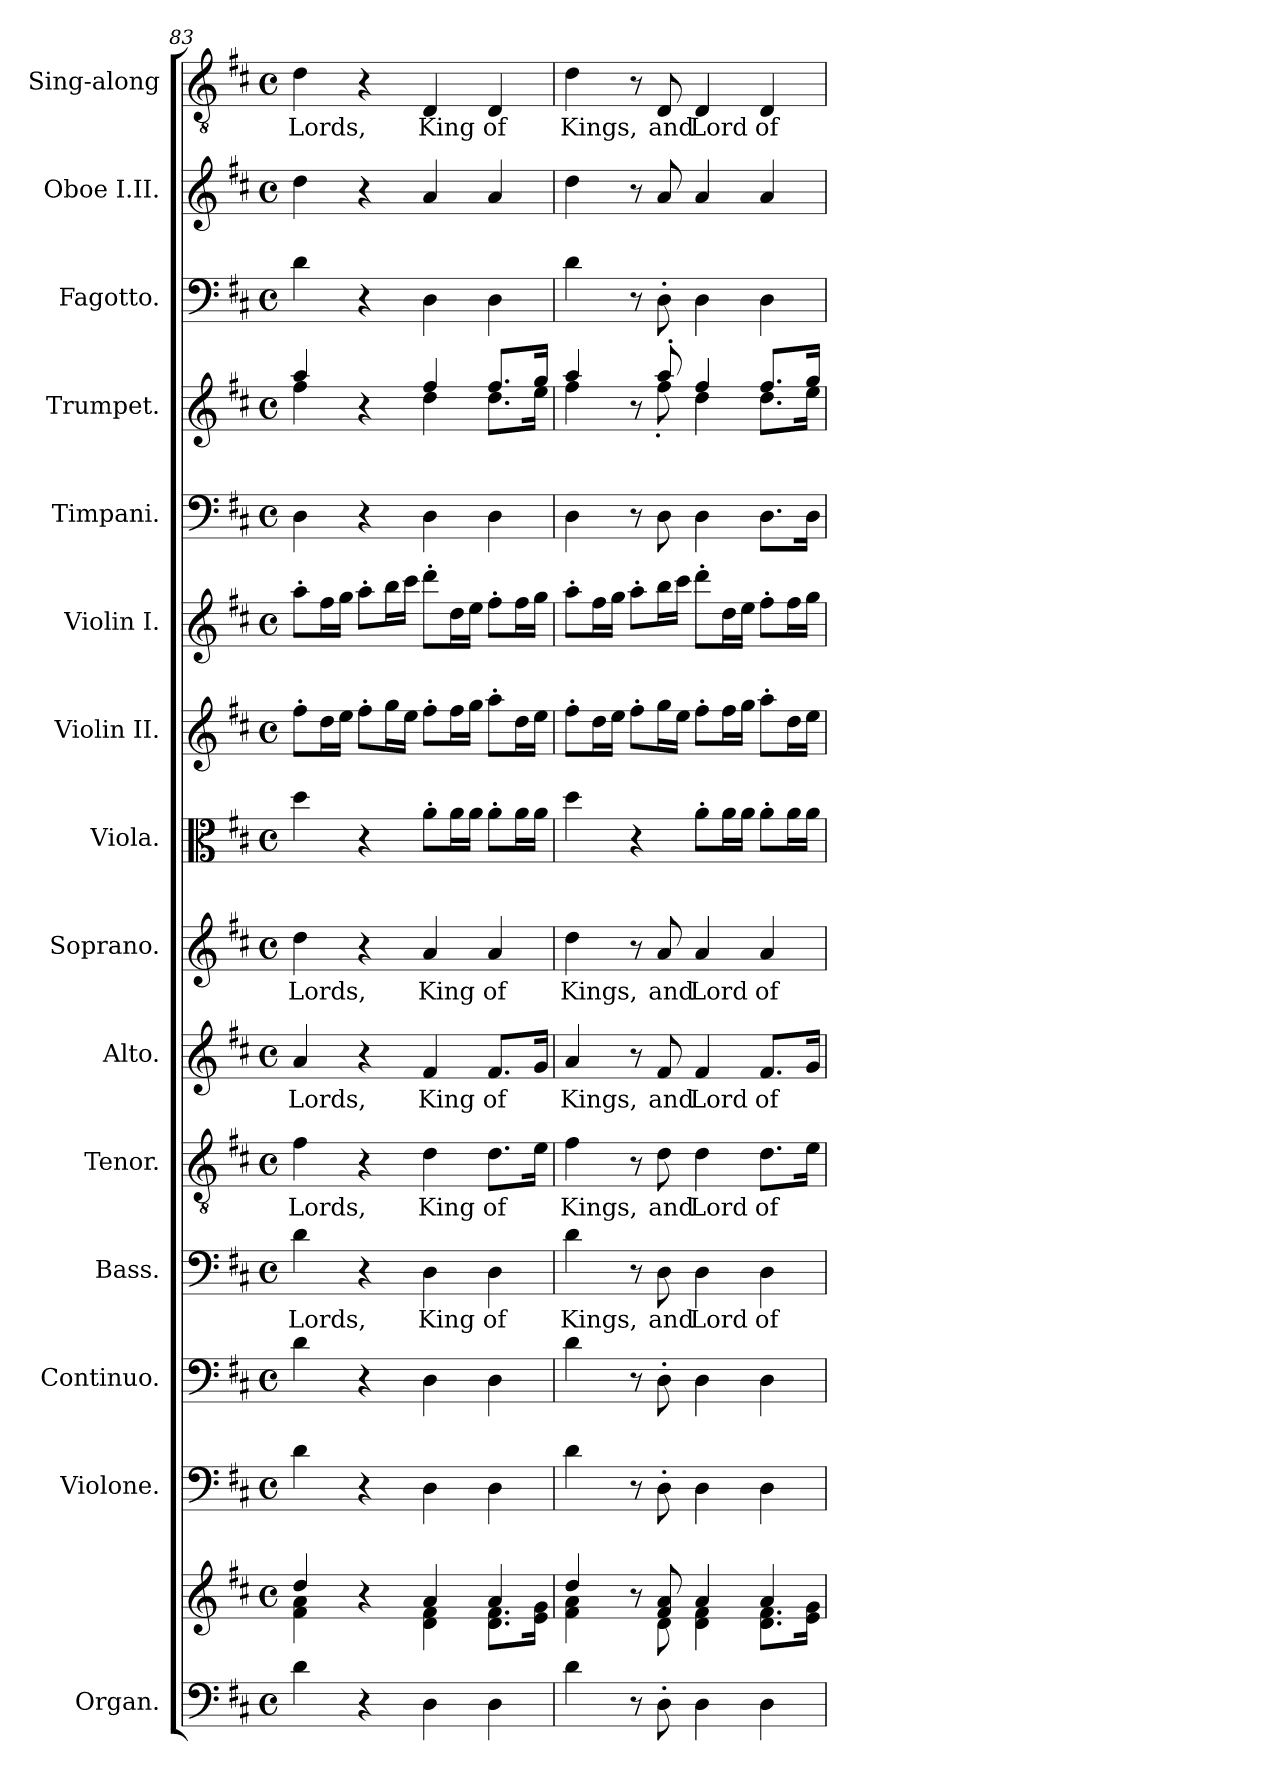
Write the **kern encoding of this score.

**kern	**kern	**text	**kern	**kern	**kern	**text	**kern	**text	**kern	**text	**kern	**text	**kern	**kern	**kern	**kern	**kern	**kern	**kern	**kern	**text
*part15	*part15	*part15	*part14	*part13	*part12	*part12	*part11	*part11	*part10	*part10	*part9	*part9	*part8	*part7	*part6	*part5	*part4	*part3	*part2	*part1	*part1
*staff16	*staff15	*staff15	*staff14	*staff13	*staff12	*staff12	*staff11	*staff11	*staff10	*staff10	*staff9	*staff9	*staff8	*staff7	*staff6	*staff5	*staff4	*staff3	*staff2	*staff1	*staff1
*I"Organ.	*	*	*I"Violone.	*I"Continuo.	*I"Bass.	*	*I"Tenor.	*	*I"Alto.	*	*I"Soprano.	*	*I"Viola.	*I"Violin II.	*I"Violin I.	*I"Timpani.	*I"Trumpet.	*I"Fagotto.	*I"Oboe I.II.	*I"Sing-along	*
*	*	*	*	*	*	*	*	*	*	*	*	*	*	*	*	*I'Timp	*I'Tpt	*	*I'Ob	*	*
*clefF4	*clefG2	*	*clefF4	*clefF4	*clefF4	*	*clefGv2	*	*clefG2	*	*clefG2	*	*clefC3	*clefG2	*clefG2	*clefF4	*clefG2	*clefF4	*clefG2	*clefGv2	*
*	*	*	*ITrd7c12	*	*	*	*	*	*	*	*	*	*	*	*	*	*	*	*	*	*
*k[f#c#]	*k[f#c#]	*	*k[f#c#]	*k[f#c#]	*k[f#c#]	*	*k[f#c#]	*	*k[f#c#]	*	*k[f#c#]	*	*k[f#c#]	*k[f#c#]	*k[f#c#]	*k[f#c#]	*k[f#c#]	*k[f#c#]	*k[f#c#]	*k[f#c#]	*
*M4/4	*M4/4	*	*M4/4	*M4/4	*M4/4	*	*M4/4	*	*M4/4	*	*M4/4	*	*M4/4	*M4/4	*M4/4	*M4/4	*M4/4	*M4/4	*M4/4	*M4/4	*
*met(c)	*met(c)	*	*met(c)	*met(c)	*met(c)	*	*met(c)	*	*met(c)	*	*met(c)	*	*met(c)	*met(c)	*met(c)	*met(c)	*met(c)	*met(c)	*met(c)	*met(c)	*
=83	=83	=83	=83	=83	=83	=83	=83	=83	=83	=83	=83	=83	=83	=83	=83	=83	=83	=83	=83	=83	=83
*	*^	*	*	*	*	*	*	*	*	*	*	*	*	*	*	*	*	*	*	*	*
!	!	!	!	!	!	!	!LO:LY:b	!	!LO:LY:b	!	!LO:LY:b	!	!LO:LY:b	!	!	!	!	!	!	!	!	!LO:LY:b
*	*	*	*	*	*	*	*	*	*	*	*	*	*	*	*	*	*	*^	*	*	*	*
4d\	4dd!/	4f#!\ 4a!\	.	4D\	4d\	4d\	Lords,	4f#\	Lords,	4a/	Lords,	4dd\	Lords,	4dd\	8ff#'\L	8aa'\L	4D\	4aa/	4ff#\	4d\	4dd\	4d\	Lords,
.	.	.	.	.	.	.	.	.	.	.	.	.	.	.	16dd\L	16ff#\L	.	.	.	.	.	.	.
.	.	.	.	.	.	.	.	.	.	.	.	.	.	.	16ee\JJ	16gg\JJ	.	.	.	.	.	.	.
4r	4r	4ryy	.	4r	4r	4r	.	4r	.	4r	.	4r	.	4r	8ff#'\L	8aa'\L	4r	4r	4ryy	4r	4r	4r	.
.	.	.	.	.	.	.	.	.	.	.	.	.	.	.	16gg\L	16bb\L	.	.	.	.	.	.	.
.	.	.	.	.	.	.	.	.	.	.	.	.	.	.	16ee\JJ	16ccc#\JJ	.	.	.	.	.	.	.
!	!	!	!	!	!	!	!LO:LY:b	!	!LO:LY:b	!	!LO:LY:b	!	!LO:LY:b	!	!	!	!	!	!	!	!	!	!LO:LY:b
4D\	4a!/	4d!\ 4f#!\	.	4DD\	4D\	4D\	King	4d\	King	4f#/	King	4a/	King	8a'\L	8ff#'\L	8ddd'\L	4D\	4ff#/	4dd\	4D\	4a/	4D/	King
.	.	.	.	.	.	.	.	.	.	.	.	.	.	16a\L	16ff#\L	16dd\L	.	.	.	.	.	.	.
.	.	.	.	.	.	.	.	.	.	.	.	.	.	16a\JJ	16gg\JJ	16ee\JJ	.	.	.	.	.	.	.
!	!	!	!	!	!	!	!LO:LY:b	!	!LO:LY:b	!	!LO:LY:b	!	!LO:LY:b	!	!	!	!	!	!	!	!	!	!LO:LY:b
4D\	4a!/	8.d!\ 8.f#!\L	.	4DD\	4D\	4D\	of	8.d\L	of	8.f#/L	of	4a/	of	8a'\L	8aa'\L	8ff#'\L	4D\	8.ff#/L	8.dd\L	4D\	4a/	4D/	of
.	.	.	.	.	.	.	.	.	.	.	.	.	.	16a\L	16dd\L	16ff#\L	.	.	.	.	.	.	.
.	.	16e!\ 16g!\Jk	.	.	.	.	.	16e\Jk	.	16g/Jk	.	.	.	16a\JJ	16ee\JJ	16gg\JJ	.	16gg/Jk	16ee\Jk	.	.	.	.
!!LO:PB:g=z
=84	=84	=84	=84	=84	=84	=84	=84	=84	=84	=84	=84	=84	=84	=84	=84	=84	=84	=84	=84	=84	=84	=84	=84
!	!	!	!LO:LY:b	!	!	!	!LO:LY:b	!	!LO:LY:b	!	!LO:LY:b	!	!LO:LY:b	!	!	!	!	!	!	!	!	!	!LO:LY:b
4d\	4dd!/	4f#!\ 4a!\	.	4D\	4d\	4d\	Kings,	4f#\	Kings,	4a/	Kings,	4dd\	Kings,	4dd\	8ff#'\L	8aa'\L	4D\	4aa/	4ff#\	4d\	4dd\	4d\	Kings,
.	.	.	.	.	.	.	.	.	.	.	.	.	.	.	16dd\L	16ff#\L	.	.	.	.	.	.	.
.	.	.	.	.	.	.	.	.	.	.	.	.	.	.	16ee\JJ	16gg\JJ	.	.	.	.	.	.	.
8r	8r	8ryy	.	8r	8r	8r	.	8r	.	8r	.	8r	.	4r	8ff#'\L	8aa'\L	8r	8r	8ryy	8r	8r	8r	.
!	!	!	!	!	!	!	!LO:LY:b	!	!LO:LY:b	!	!LO:LY:b	!	!LO:LY:b	!	!	!	!	!	!	!	!	!	!LO:LY:b
8D'\	8f#!/ 8a!/	8d!\	.	8DD'\	8D'\	8D\	and	8d\	and	8f#/	and	8a/	and	.	16gg\L	16bb\L	8D\	8aa'/	8ff#'\	8D'\	8a/	8D/	and
.	.	.	.	.	.	.	.	.	.	.	.	.	.	.	16ee\JJ	16ccc#\JJ	.	.	.	.	.	.	.
!	!	!	!	!	!	!	!LO:LY:b	!	!LO:LY:b	!	!LO:LY:b	!	!LO:LY:b	!	!	!	!	!	!	!	!	!	!LO:LY:b
4D\	4a!/	4d!\ 4f#!\	.	4DD\	4D\	4D\	Lord	4d\	Lord	4f#/	Lord	4a/	Lord	8a'\L	8ff#'\L	8ddd'\L	4D\	4ff#/	4dd\	4D\	4a/	4D/	Lord
.	.	.	.	.	.	.	.	.	.	.	.	.	.	16a\L	16ff#\L	16dd\L	.	.	.	.	.	.	.
.	.	.	.	.	.	.	.	.	.	.	.	.	.	16a\JJ	16gg\JJ	16ee\JJ	.	.	.	.	.	.	.
!	!	!	!	!	!	!	!LO:LY:b	!	!LO:LY:b	!	!LO:LY:b	!	!LO:LY:b	!	!	!	!	!	!	!	!	!	!LO:LY:b
4D\	4a!/	8.d!\ 8.f#!\L	.	4DD\	4D\	4D\	of	8.d\L	of	8.f#/L	of	4a/	of	8a'\L	8aa'\L	8ff#'\L	8.D\L	8.ff#/L	8.dd\L	4D\	4a/	4D/	of
.	.	.	.	.	.	.	.	.	.	.	.	.	.	16a\L	16dd\L	16ff#\L	.	.	.	.	.	.	.
.	.	16e!\ 16g!\Jk	.	.	.	.	.	16e\Jk	.	16g/Jk	.	.	.	16a\JJ	16ee\JJ	16gg\JJ	16D\Jk	16gg/Jk	16ee\Jk	.	.	.	.
*	*v	*v	*	*	*	*	*	*	*	*	*	*	*	*	*	*	*	*v	*v	*	*	*	*
=	=	=	=	=	=	=	=	=	=	=	=	=	=	=	=	=	=	=	=	=	=
*-	*-	*-	*-	*-	*-	*-	*-	*-	*-	*-	*-	*-	*-	*-	*-	*-	*-	*-	*-	*-	*-
